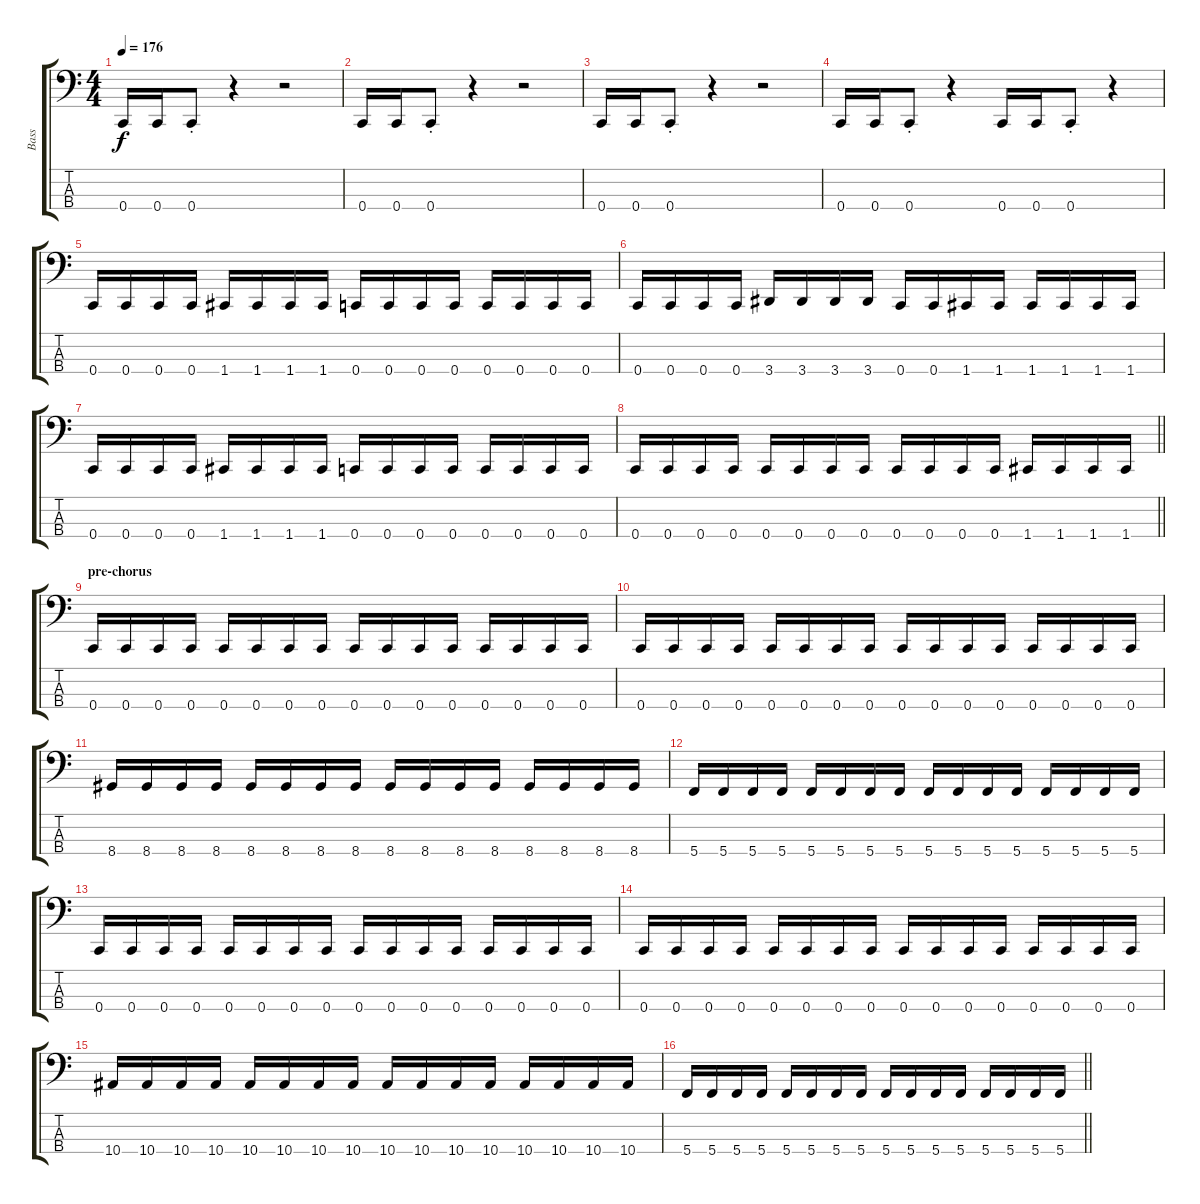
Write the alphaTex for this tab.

\track ("Bass" "Bass") {instrument electricbasspick}
\staff {score tabs}
\tuning (F2 C2 G1 C1) {hide}
\ts (4 4)
\tempo 176
\clef f4
\ks c
0.4.16{dy f} 0.4.16 0.4{st}.8 r.4 r.2 |
0.4.16 0.4.16 0.4{st}.8 r.4 r.2 |
0.4.16 0.4.16 0.4{st}.8 r.4 r.2 |
0.4.16 0.4.16 0.4{st}.8 r.4 0.4.16 0.4.16 0.4{st}.8 r.4 |
0.4.16 0.4.16 0.4.16 0.4.16 1.4.16 1.4.16 1.4.16 1.4.16 0.4.16 0.4.16 0.4.16 0.4.16 0.4.16 0.4.16 0.4.16 0.4.16 |
0.4.16 0.4.16 0.4.16 0.4.16 3.4.16 3.4.16 3.4.16 3.4.16 0.4.16 0.4.16 1.4.16 1.4.16 1.4.16 1.4.16 1.4.16 1.4.16 |
0.4.16 0.4.16 0.4.16 0.4.16 1.4.16 1.4.16 1.4.16 1.4.16 0.4.16 0.4.16 0.4.16 0.4.16 0.4.16 0.4.16 0.4.16 0.4.16 |
\barLineRight lightlight
0.4.16 0.4.16 0.4.16 0.4.16 0.4.16 0.4.16 0.4.16 0.4.16 0.4.16 0.4.16 0.4.16 0.4.16 1.4.16 1.4.16 1.4.16 1.4.16 |
\section ("" "pre-chorus")
0.4.16 0.4.16 0.4.16 0.4.16 0.4.16 0.4.16 0.4.16 0.4.16 0.4.16 0.4.16 0.4.16 0.4.16 0.4.16 0.4.16 0.4.16 0.4.16 |
0.4.16 0.4.16 0.4.16 0.4.16 0.4.16 0.4.16 0.4.16 0.4.16 0.4.16 0.4.16 0.4.16 0.4.16 0.4.16 0.4.16 0.4.16 0.4.16 |
8.4.16 8.4.16 8.4.16 8.4.16 8.4.16 8.4.16 8.4.16 8.4.16 8.4.16 8.4.16 8.4.16 8.4.16 8.4.16 8.4.16 8.4.16 8.4.16 |
5.4.16 5.4.16 5.4.16 5.4.16 5.4.16 5.4.16 5.4.16 5.4.16 5.4.16 5.4.16 5.4.16 5.4.16 5.4.16 5.4.16 5.4.16 5.4.16 |
0.4.16 0.4.16 0.4.16 0.4.16 0.4.16 0.4.16 0.4.16 0.4.16 0.4.16 0.4.16 0.4.16 0.4.16 0.4.16 0.4.16 0.4.16 0.4.16 |
0.4.16 0.4.16 0.4.16 0.4.16 0.4.16 0.4.16 0.4.16 0.4.16 0.4.16 0.4.16 0.4.16 0.4.16 0.4.16 0.4.16 0.4.16 0.4.16 |
10.4.16 10.4.16 10.4.16 10.4.16 10.4.16 10.4.16 10.4.16 10.4.16 10.4.16 10.4.16 10.4.16 10.4.16 10.4.16 10.4.16 10.4.16 10.4.16 |
\barLineRight lightlight
5.4.16 5.4.16 5.4.16 5.4.16 5.4.16 5.4.16 5.4.16 5.4.16 5.4.16 5.4.16 5.4.16 5.4.16 5.4.16 5.4.16 5.4.16 5.4.16
